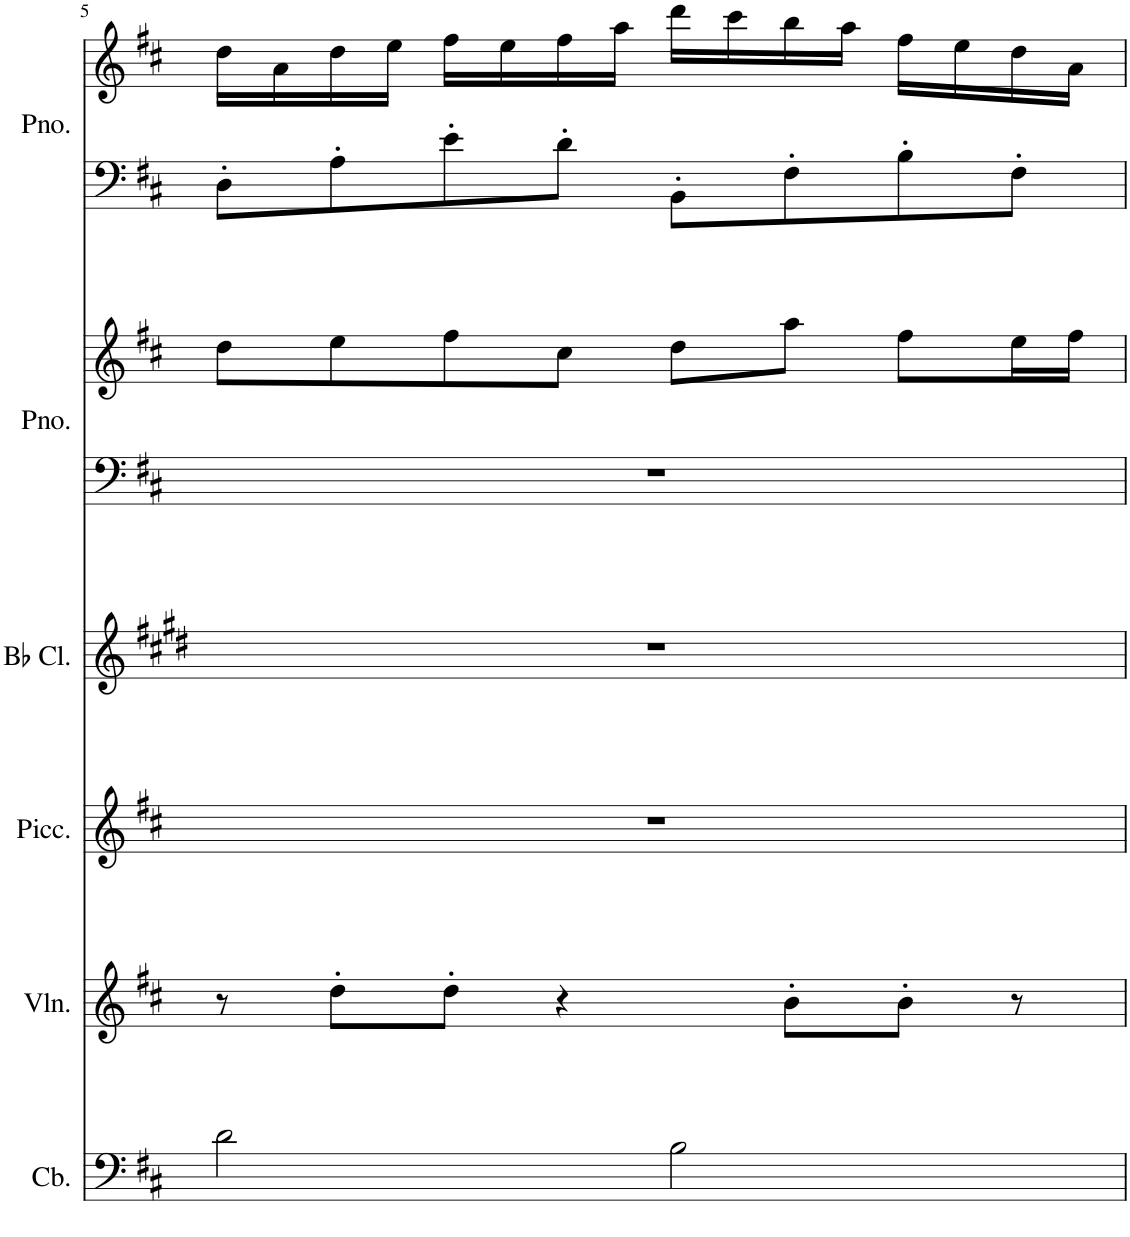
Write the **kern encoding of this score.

**kern	**kern	**kern	**kern	**kern	**kern	**kern	**kern
*part6	*part5	*part4	*part3	*part2	*part2	*part1	*part1
*staff8	*staff7	*staff6	*staff5	*staff4	*staff3	*staff2	*staff1
*I"Contrabass	*I"Violin	*I"Piccolo	*I"Bb Clarinet	*I"Piano	*	*I"Piano	*
*I'Cb.	*I'Vln.	*I'Picc.	*I'Bb Cl.	*I'Pno.	*	*I'Pno.	*
!!LO:PB:g=z
*clefF4	*clefG2	*clefG2	*clefG2	*clefF4	*clefG2	*clefF4	*clefG2
*Trd7c12	*	*Trd-7c-12	*Trd1c2	*	*	*	*
*k[f#c#]	*k[f#c#]	*k[f#c#]	*k[f#c#g#d#]	*k[f#c#]	*k[f#c#]	*k[f#c#]	*k[f#c#]
*M4/4	*M4/4	*M4/4	*M4/4	*M4/4	*M4/4	*M4/4	*M4/4
=5	=5	=5	=5	=5	=5	=5	=5
2d\	8r	1r	1r	1r	8dd\L	8D'\L	16dd\LL
.	.	.	.	.	.	.	16a\
.	8dd'\L	.	.	.	8ee\	8A'\	16dd\
.	.	.	.	.	.	.	16ee\JJ
.	8dd'\J	.	.	.	8ff#\	8e'\	16ff#\LL
.	.	.	.	.	.	.	16ee\
.	4r	.	.	.	8cc#\J	8d'\J	16ff#\
.	.	.	.	.	.	.	16aa\JJ
2B\	.	.	.	.	8dd\L	8BB'\L	16ddd\LL
.	.	.	.	.	.	.	16ccc#\
.	8b'\L	.	.	.	8aa\J	8F#'\	16bb\
.	.	.	.	.	.	.	16aa\JJ
.	8b'\J	.	.	.	8ff#\L	8B'\	16ff#\LL
.	.	.	.	.	.	.	16ee\
.	8r	.	.	.	16ee\L	8F#'\J	16dd\
.	.	.	.	.	16ff#\JJ	.	16a\JJ
=	=	=	=	=	=	=	=
*-	*-	*-	*-	*-	*-	*-	*-
